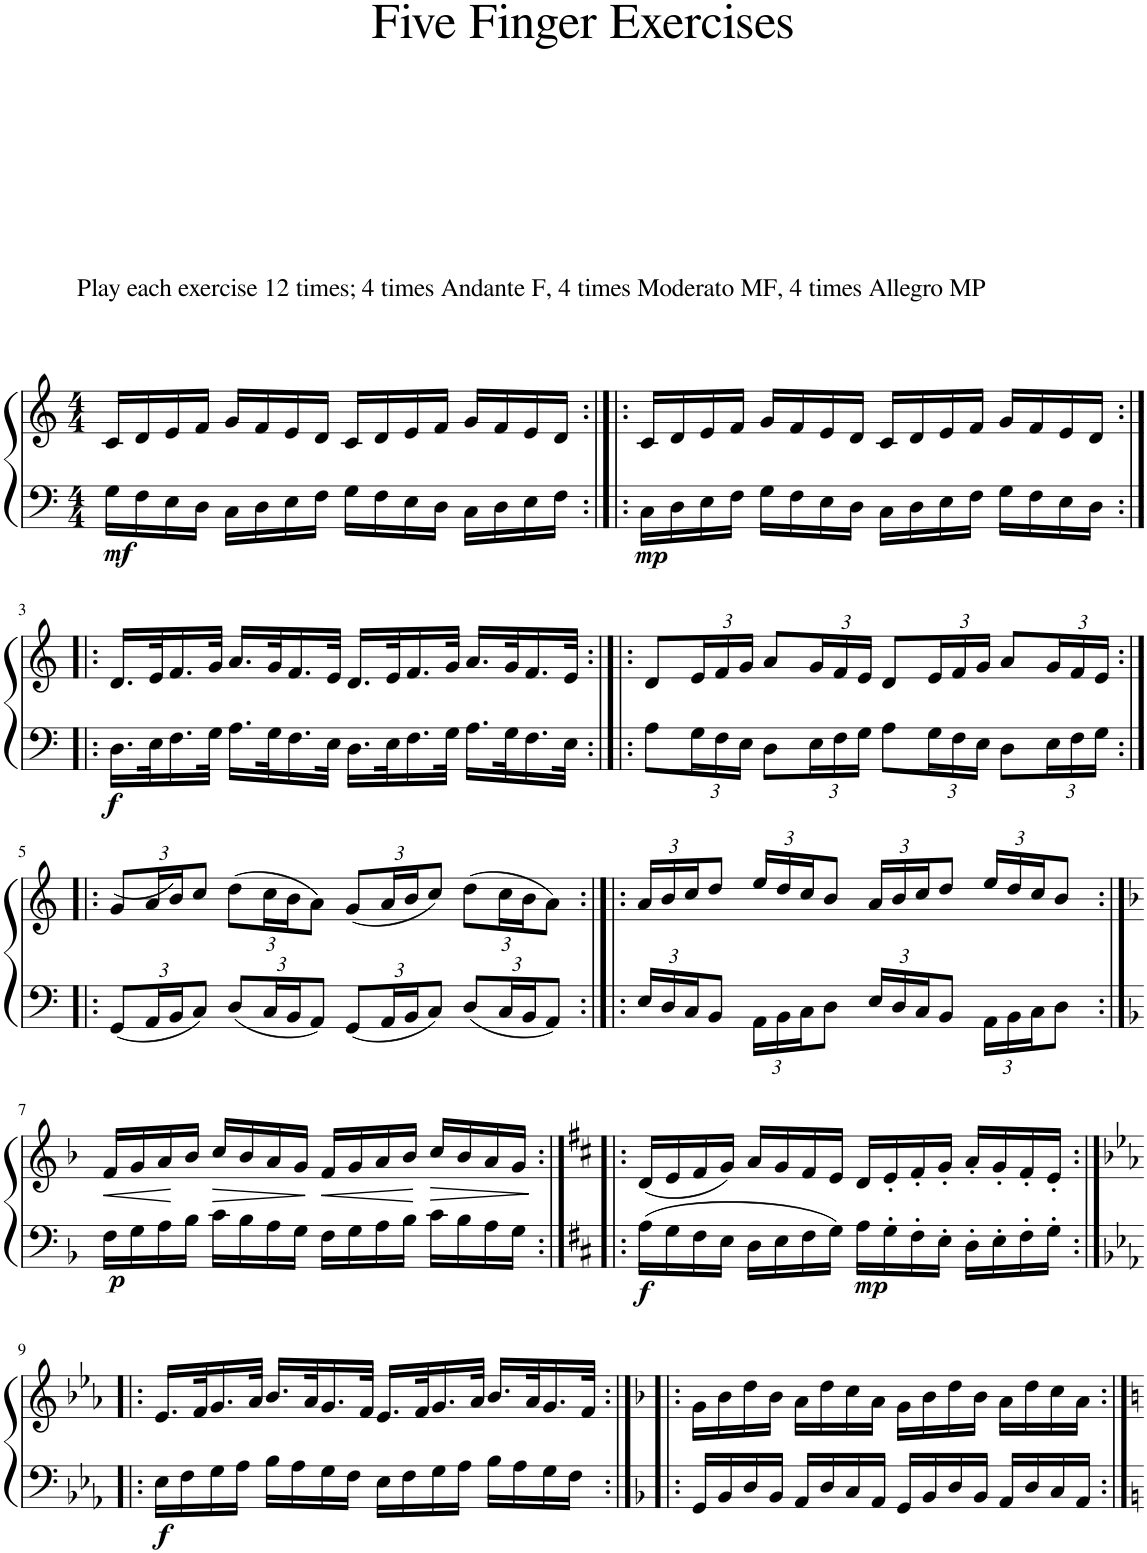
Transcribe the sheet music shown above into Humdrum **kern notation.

**kern	**kern	**dynam
*part1	*part1	*part1
*staff2	*staff1	*staff1/2
*I"Piano	*	*
*I'Pno.	*	*
*clefF4	*clefG2	*
*k[]	*k[]	*
*M4/4	*M4/4	*
=1	=1	=1
!	!	!LO:DY:b=2
16G\LL	16c/LL	mf
16F\	16d/	.
16E\	16e/	.
16D\JJ	16f/JJ	.
16C\LL	16g/LL	.
16D\	16f/	.
16E\	16e/	.
16F\JJ	16d/JJ	.
16G\LL	16c/LL	.
16F\	16d/	.
16E\	16e/	.
16D\JJ	16f/JJ	.
16C\LL	16g/LL	.
16D\	16f/	.
16E\	16e/	.
16F\JJ	16d/JJ	.
=2:|!|:	=2:|!|:	=2:|!|:
!	!	!LO:DY:b=2
16C\LL	16c/LL	mp
16D\	16d/	.
16E\	16e/	.
16F\JJ	16f/JJ	.
16G\LL	16g/LL	.
16F\	16f/	.
16E\	16e/	.
16D\JJ	16d/JJ	.
16C\LL	16c/LL	.
16D\	16d/	.
16E\	16e/	.
16F\JJ	16f/JJ	.
16G\LL	16g/LL	.
16F\	16f/	.
16E\	16e/	.
16D\JJ	16d/JJ	.
!!LO:LB:g=z
=3:|!|:	=3:|!|:	=3:|!|:
!	!	!LO:DY:b=2
16.D\LL	16.d/LL	f
32E\K	32e/K	.
16.F\	16.f/	.
32G\JJk	32g/JJk	.
16.A\LL	16.a/LL	.
32G\K	32g/K	.
16.F\	16.f/	.
32E\JJk	32e/JJk	.
16.D\LL	16.d/LL	.
32E\K	32e/K	.
16.F\	16.f/	.
32G\JJk	32g/JJk	.
16.A\LL	16.a/LL	.
32G\K	32g/K	.
16.F\	16.f/	.
32E\JJk	32e/JJk	.
=4:|!|:	=4:|!|:	=4:|!|:
8A\L	8d/L	.
*Xbrackettup	*Xbrackettup	*
24G\L	24e/L	.
24F\	24f/	.
24E\JJ	24g/JJ	.
8D\L	8a/L	.
24E\L	24g/L	.
24F\	24f/	.
24G\JJ	24e/JJ	.
8A\L	8d/L	.
24G\L	24e/L	.
24F\	24f/	.
24E\JJ	24g/JJ	.
8D\L	8a/L	.
24E\L	24g/L	.
24F\	24f/	.
24G\JJ	24e/JJ	.
!!LO:LB:g=z
=5:|!|:	=5:|!|:	=5:|!|:
12GG/L	(12g/L	.
24AA/L	24a/L	.
24BB/J	24b/J)	.
12C/J	12cc/J	.
12D/L	(12dd\L	.
24C/L	24cc\L	.
24BB/J	24b\J	.
12AA/J	12a\J)	.
12GG/L	(12g/L	.
24AA/L	24a/L	.
24BB/J	24b/J	.
12C/J	12cc/J)	.
12D/L	(12dd\L	.
24C/L	24cc\L	.
24BB/J	24b\J	.
12AA/J	12a\J)	.
=6:|!|:	=6:|!|:	=6:|!|:
24E/LL	24a/LL	.
24D/	24b/	.
24C/J	24cc/J	.
8BB/J	8dd/J	.
24AA\LL	24ee/LL	.
24BB\	24dd/	.
24C\J	24cc/J	.
8D\J	8b/J	.
24E/LL	24a/LL	.
24D/	24b/	.
24C/J	24cc/J	.
8BB/J	8dd/J	.
24AA\LL	24ee/LL	.
24BB\	24dd/	.
24C\J	24cc/J	.
8D\J	8b/J	.
!!LO:LB:g=z
=7:|!	=7:|!	=7:|!
*k[b-]	*k[b-]	*
!	!	!LO:HP:b
!	!	!LO:DY:n=1:b=2
16F\LL	16f/LL	< p
16G\	16g/	.
16A\	16a/	.
16B-\JJ	16b-/JJ	.
!	!	!LO:HP:b
16c\LL	16cc/LL	>
16B-\	16b-/	.
16A\	16a/	.
16G\JJ	16g/JJ	.
!	!	!LO:HP:b
16F\LL	16f/LL	<
16G\	16g/	.
16A\	16a/	.
16B-\JJ	16b-/JJ	.
!	!	!LO:HP:b
16c\LL	16cc/LL	>
16B-\	16b-/	.
16A\	16a/	.
16G\JJ	16g/JJ	.
.	.	[ ] [ ]
=8:|!|:	=8:|!|:	=8:|!|:
*k[f#c#]	*k[f#c#]	*
!	!	!LO:DY:b=2
16A\LL	(16d/LL	f
16G\	16e/	.
16F#\	16f#/	.
16E\JJ	16g/JJ)	.
16D\LL	16a/LL	.
16E\	16g/	.
16F#\	16f#/	.
16G\JJ	16e/JJ	.
!	!	!LO:DY:b=2
16A\LL	16d/LL	mp
16G'\	16e'/	.
16F#'\	16f#'/	.
16E'\JJ	16g'/JJ	.
16D'\LL	16a'/LL	.
16E'\	16g'/	.
16F#'\	16f#'/	.
16G'\JJ	16e'/JJ	.
!!LO:LB:g=z
=9:|!|:	=9:|!|:	=9:|!|:
*k[b-e-a-]	*k[b-e-a-]	*
!	!	!LO:DY:b=2
16E-\LL	16.e-/LL	f
16F\	.	.
.	32f/K	.
16G\	16.g/	.
16A-\JJ	.	.
.	32a-/JJk	.
16B-\LL	16.b-/LL	.
16A-\	.	.
.	32a-/K	.
16G\	16.g/	.
16F\JJ	.	.
.	32f/JJk	.
16E-\LL	16.e-/LL	.
16F\	.	.
.	32f/K	.
16G\	16.g/	.
16A-\JJ	.	.
.	32a-/JJk	.
16B-\LL	16.b-/LL	.
16A-\	.	.
.	32a-/K	.
16G\	16.g/	.
16F\JJ	.	.
.	32f/JJk	.
=10:|!|:	=10:|!|:	=10:|!|:
*k[b-]	*k[b-]	*
16GG/LL	16g\LL	.
16BB-/	16b-\	.
16D/	16dd\	.
16BB-/JJ	16b-\JJ	.
16AA/LL	16a\LL	.
16D/	16dd\	.
16C/	16cc\	.
16AA/JJ	16a\JJ	.
16GG/LL	16g\LL	.
16BB-/	16b-\	.
16D/	16dd\	.
16BB-/JJ	16b-\JJ	.
16AA/LL	16a\LL	.
16D/	16dd\	.
16C/	16cc\	.
16AA/JJ	16a\JJ	.
=:|!	=:|!	=:|!
*-	*-	*-
